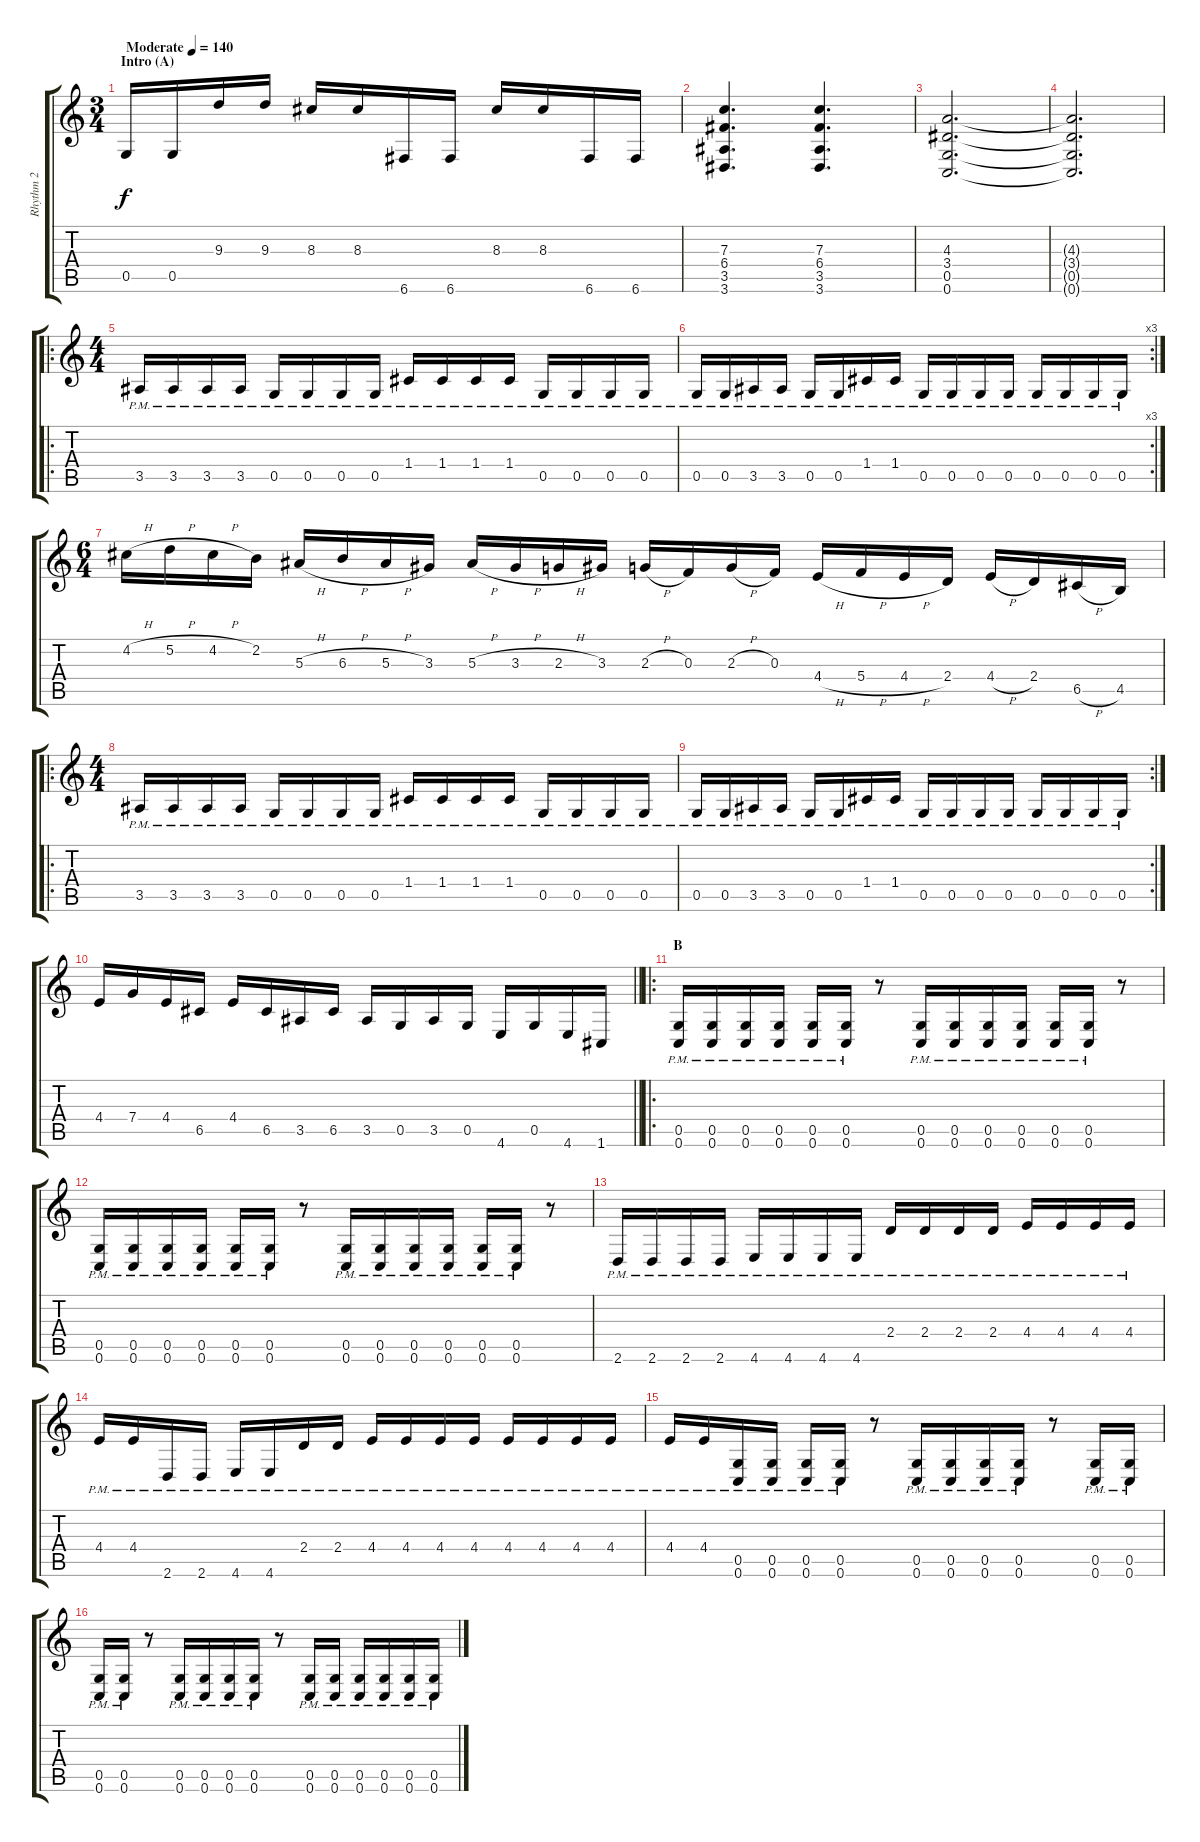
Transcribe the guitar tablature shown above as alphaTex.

\track ("Rhythm 2" "Rhythm 2") {instrument distortionguitar}
\staff {score tabs}
\tuning (D4 A3 F3 C3 G2 C2) {hide}
\ts (3 4)
\section ("" "Intro (A)")
\tempo (140 "Moderate")
\clef g2
\ks c
0.5.16{dy f instrument distortionguitar} 0.5.16 9.3.16 9.3.16 8.3.16 8.3.16 6.6.16 6.6.16 8.3.16 8.3.16 6.6.16 6.6.16 |
(7.3 6.4 3.5 3.6).4{d} (7.3 6.4 3.5 3.6).4{d} |
(4.3 3.4 0.5 0.6).2{d} |
(4.3{t} 3.4{t} 0.5{t} 0.6{t}).2{d} |
\ro
\ts (4 4)
3.5{pm}.16 3.5{pm}.16 3.5{pm}.16 3.5{pm}.16 0.5{pm}.16 0.5{pm}.16 0.5{pm}.16 0.5{pm}.16 1.4{pm}.16 1.4{pm}.16 1.4{pm}.16 1.4{pm}.16 0.5{pm}.16 0.5{pm}.16 0.5{pm}.16 0.5{pm}.16 |
\rc 3
0.5{pm}.16 0.5{pm}.16 3.5{pm}.16 3.5{pm}.16 0.5{pm}.16 0.5{pm}.16 1.4{pm}.16 1.4{pm}.16 0.5{pm}.16 0.5{pm}.16 0.5{pm}.16 0.5{pm}.16 0.5{pm}.16 0.5{pm}.16 0.5{pm}.16 0.5{pm}.16 |
\ts (6 4)
4.2{h}.16 5.2{h}.16 4.2{h}.16 2.2.16 5.3{h}.16 6.3{h}.16 5.3{h}.16 3.3.16 5.3{h}.16 3.3{h}.16 2.3{h}.16 3.3.16 2.3{h}.16 0.3.16 2.3{h}.16 0.3.16 4.4{h}.16 5.4{h}.16 4.4{h}.16 2.4.16 4.4{h}.16 2.4.16 6.5{h}.16 4.5.16 |
\ro
\ts (4 4)
3.5{pm}.16 3.5{pm}.16 3.5{pm}.16 3.5{pm}.16 0.5{pm}.16 0.5{pm}.16 0.5{pm}.16 0.5{pm}.16 1.4{pm}.16 1.4{pm}.16 1.4{pm}.16 1.4{pm}.16 0.5{pm}.16 0.5{pm}.16 0.5{pm}.16 0.5{pm}.16 |
\rc 2
0.5{pm}.16 0.5{pm}.16 3.5{pm}.16 3.5{pm}.16 0.5{pm}.16 0.5{pm}.16 1.4{pm}.16 1.4{pm}.16 0.5{pm}.16 0.5{pm}.16 0.5{pm}.16 0.5{pm}.16 0.5{pm}.16 0.5{pm}.16 0.5{pm}.16 0.5{pm}.16 |
\barLineRight lightlight
4.4.16 7.4.16 4.4.16 6.5.16 4.4.16 6.5.16 3.5.16 6.5.16 3.5.16 0.5.16 3.5.16 0.5.16 4.6.16 0.5.16 4.6.16 1.6.16 |
\ro
\section ("" "B")
(0.5{pm} 0.6{pm}).16 (0.5{pm} 0.6{pm}).16 (0.5{pm} 0.6{pm}).16 (0.5{pm} 0.6{pm}).16 (0.5{pm} 0.6{pm}).16 (0.5{pm} 0.6{pm}).16 r.8 (0.5{pm} 0.6{pm}).16 (0.5{pm} 0.6{pm}).16 (0.5{pm} 0.6{pm}).16 (0.5{pm} 0.6{pm}).16 (0.5{pm} 0.6{pm}).16 (0.5{pm} 0.6{pm}).16 r.8 |
(0.5{pm} 0.6{pm}).16 (0.5{pm} 0.6{pm}).16 (0.5{pm} 0.6{pm}).16 (0.5{pm} 0.6{pm}).16 (0.5{pm} 0.6{pm}).16 (0.5{pm} 0.6{pm}).16 r.8 (0.5{pm} 0.6{pm}).16 (0.5{pm} 0.6{pm}).16 (0.5{pm} 0.6{pm}).16 (0.5{pm} 0.6{pm}).16 (0.5{pm} 0.6{pm}).16 (0.5{pm} 0.6{pm}).16 r.8 |
2.6{pm}.16 2.6{pm}.16 2.6{pm}.16 2.6{pm}.16 4.6{pm}.16 4.6{pm}.16 4.6{pm}.16 4.6{pm}.16 2.4{pm}.16 2.4{pm}.16 2.4{pm}.16 2.4{pm}.16 4.4{pm}.16 4.4{pm}.16 4.4{pm}.16 4.4{pm}.16 |
4.4{pm}.16 4.4{pm}.16 2.6{pm}.16 2.6{pm}.16 4.6{pm}.16 4.6{pm}.16 2.4{pm}.16 2.4{pm}.16 4.4{pm}.16 4.4{pm}.16 4.4{pm}.16 4.4{pm}.16 4.4{pm}.16 4.4{pm}.16 4.4{pm}.16 4.4{pm}.16 |
4.4{pm}.16 4.4{pm}.16 (0.5{pm} 0.6{pm}).16 (0.5{pm} 0.6{pm}).16 (0.5{pm} 0.6{pm}).16 (0.5{pm} 0.6{pm}).16 r.8 (0.5{pm} 0.6{pm}).16 (0.5{pm} 0.6{pm}).16 (0.5{pm} 0.6{pm}).16 (0.5{pm} 0.6{pm}).16 r.8 (0.5{pm} 0.6{pm}).16 (0.5{pm} 0.6{pm}).16 |
(0.5{pm} 0.6{pm}).16 (0.5{pm} 0.6{pm}).16 r.8 (0.5{pm} 0.6{pm}).16 (0.5{pm} 0.6{pm}).16 (0.5{pm} 0.6{pm}).16 (0.5{pm} 0.6{pm}).16 r.8 (0.5{pm} 0.6{pm}).16 (0.5{pm} 0.6{pm}).16 (0.5{pm} 0.6{pm}).16 (0.5{pm} 0.6{pm}).16 (0.5{pm} 0.6{pm}).16 (0.5{pm} 0.6{pm}).16
